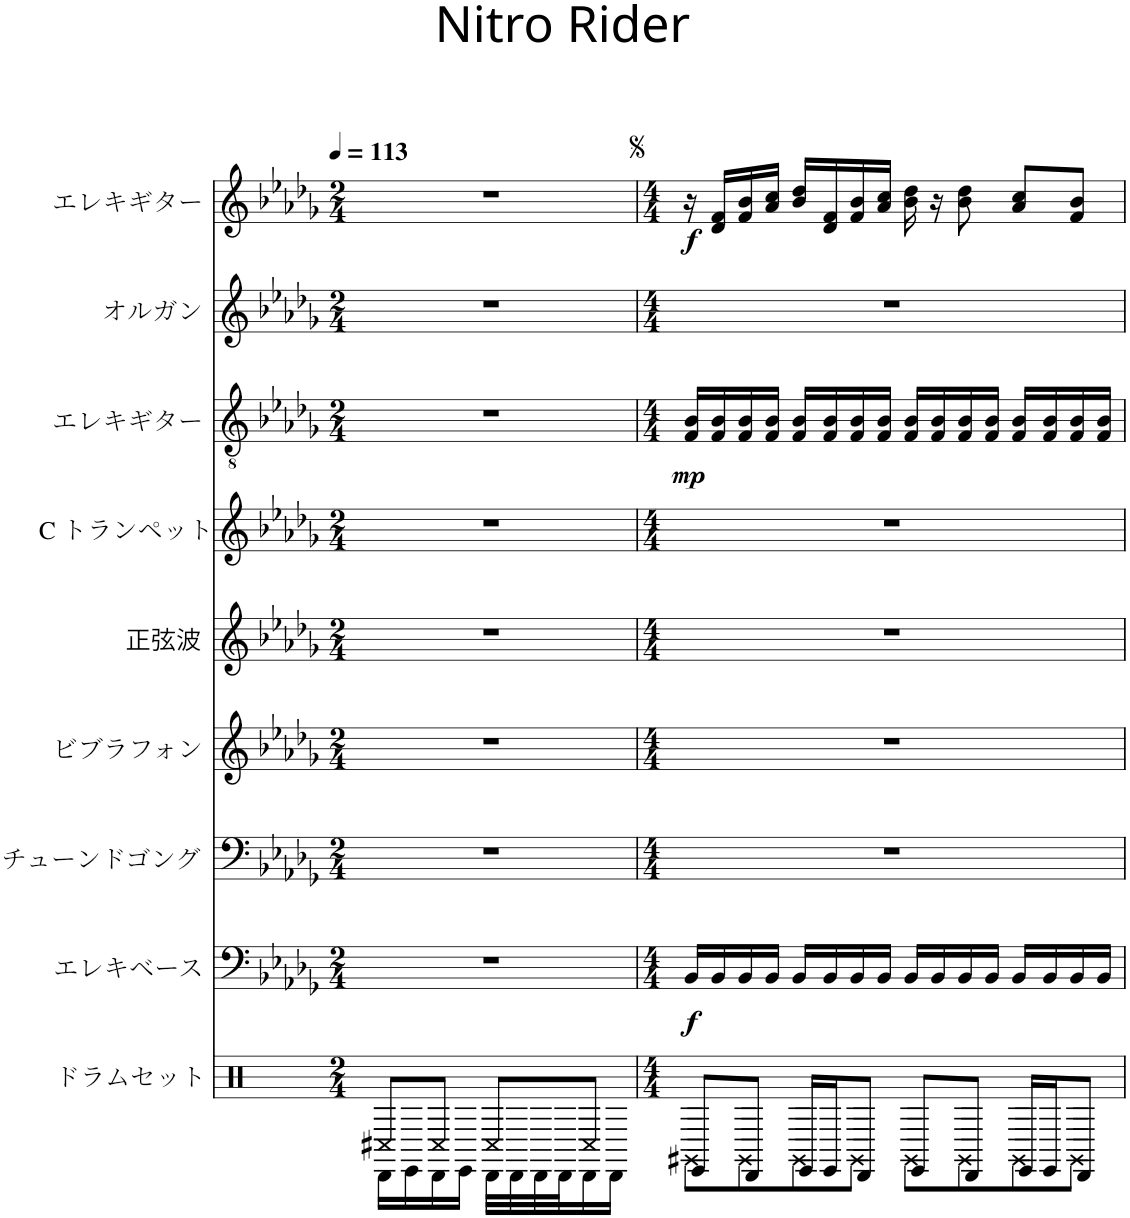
**kern	**kern	**dynam	**kern	**kern	**kern	**kern	**kern	**dynam	**kern	**kern	**dynam
*part9	*part8	*part8	*part7	*part6	*part5	*part4	*part3	*part3	*part2	*part1	*part1
*staff9	*staff8	*staff8	*staff7	*staff6	*staff5	*staff4	*staff3	*staff3	*staff2	*staff1	*staff1
*I"ドラムセット	*I"エレキベース	*	*I"チューンドゴング	*I"ビブラフォン	*I"正弦波	*I"C トランペット	*I"エレキギター	*	*I"オルガン	*I"エレキギター	*
*clefX	*clefF4	*	*clefF4	*clefG2	*clefG2	*clefG2	*clefGv2	*	*clefG2	*clefG2	*
*	*Trd7c12	*	*	*	*	*	*	*	*	*	*
*k[]	*k[b-e-a-d-g-]	*	*k[b-e-a-d-g-]	*k[b-e-a-d-g-]	*k[b-e-a-d-g-]	*k[b-e-a-d-g-]	*k[b-e-a-d-g-]	*	*k[b-e-a-d-g-]	*k[b-e-a-d-g-]	*
*M2/4	*M2/4	*	*M2/4	*M2/4	*M2/4	*M2/4	*M2/4	*	*M2/4	*M2/4	*
*MM113	*MM113	*	*MM113	*MM113	*MM113	*MM113	*MM113	*	*MM113	*MM113	*
=1	=1	=1	=1	=1	=1	=1	=1	=1	=1	=1	=1
*^	*	*	*	*	*	*	*	*	*	*	*
8C#X/L	16DD\LL	2r	.	2r	2r	2r	2r	2r	.	2r	2r	.
.	16EE\	.	.	.	.	.	.	.	.	.	.	.
8C/J	16DD\	.	.	.	.	.	.	.	.	.	.	.
.	16EE\JJ	.	.	.	.	.	.	.	.	.	.	.
8C/L	32DD\LLL	.	.	.	.	.	.	.	.	.	.	.
.	32DD\	.	.	.	.	.	.	.	.	.	.	.
.	32DD\	.	.	.	.	.	.	.	.	.	.	.
.	32DD\J	.	.	.	.	.	.	.	.	.	.	.
8C/J	16DD\	.	.	.	.	.	.	.	.	.	.	.
.	16DD\JJ	.	.	.	.	.	.	.	.	.	.	.
=2	=2	=2	=2	=2	=2	=2	=2	=2	=2	=2	=2	=2
*M4/4	*	*M4/4	*	*M4/4	*M4/4	*M4/4	*M4/4	*M4/4	*	*M4/4	*M4/4	*
!	!	!	!LO:DY:b	!	!	!	!	!	!LO:DY:b	!	!	!LO:DY:b
8EE/L	8GG#X\L	16BB-/LL	f	1r	1r	1r	1r	16F/ 16B-/LL	mp	1r	16r	f
.	.	16BB-/	.	.	.	.	.	16F/ 16B-/	.	.	16d-/ 16f/LL	.
8DD/J	8GG\	16BB-/	.	.	.	.	.	16F/ 16B-/	.	.	16f/ 16b-/	.
.	.	16BB-/JJ	.	.	.	.	.	16F/ 16B-/JJ	.	.	16a-/ 16cc/JJ	.
16EE/LL	8GG\	16BB-/LL	.	.	.	.	.	16F/ 16B-/LL	.	.	16b-/ 16dd-/LL	.
16EE/J	.	16BB-/	.	.	.	.	.	16F/ 16B-/	.	.	16d-/ 16f/	.
8DD/J	8GG\J	16BB-/	.	.	.	.	.	16F/ 16B-/	.	.	16f/ 16b-/	.
.	.	16BB-/JJ	.	.	.	.	.	16F/ 16B-/JJ	.	.	16a-/ 16cc/JJ	.
8EE/L	8GG\L	16BB-/LL	.	.	.	.	.	16F/ 16B-/LL	.	.	16b-\ 16dd-\	.
.	.	16BB-/	.	.	.	.	.	16F/ 16B-/	.	.	16r	.
8DD/J	8GG\	16BB-/	.	.	.	.	.	16F/ 16B-/	.	.	8b-\ 8dd-\	.
.	.	16BB-/JJ	.	.	.	.	.	16F/ 16B-/JJ	.	.	.	.
16EE/LL	8GG\	16BB-/LL	.	.	.	.	.	16F/ 16B-/LL	.	.	8a-/ 8cc/L	.
16EE/J	.	16BB-/	.	.	.	.	.	16F/ 16B-/	.	.	.	.
8DD/J	8GG\J	16BB-/	.	.	.	.	.	16F/ 16B-/	.	.	8f/ 8b-/J	.
.	.	16BB-/JJ	.	.	.	.	.	16F/ 16B-/JJ	.	.	.	.
*v	*v	*	*	*	*	*	*	*	*	*	*	*
=	=	=	=	=	=	=	=	=	=	=	=
*-	*-	*-	*-	*-	*-	*-	*-	*-	*-	*-	*-
